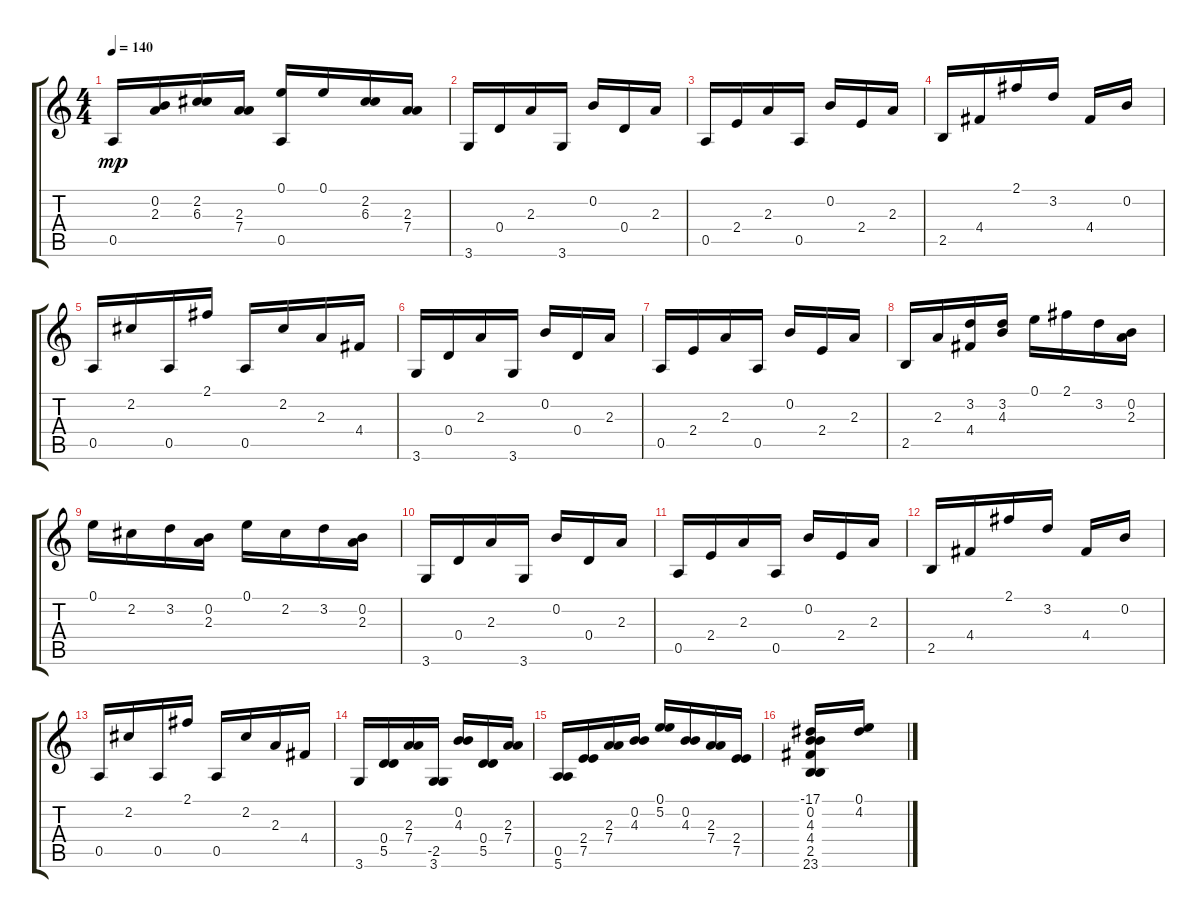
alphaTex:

\track "" {instrument acousticguitarnylon}
\staff {score tabs}
\tuning (E4 B3 G3 D3 A2 E2) {hide}
\ts (4 4)
\tempo 140
\clef g2
\ks c
0.5.16{dy mp} (0.2 2.3).16 (2.2 6.3).16 (2.3 7.4).16 (0.1 0.5).16 0.1.16 (2.2 6.3).16 (2.3 7.4).16 |
3.6.16 0.4.16 2.3.16 3.6.16 0.2.16 0.4.16 2.3.16 |
0.5.16 2.4.16 2.3.16 0.5.16 0.2.16 2.4.16 2.3.16 |
2.5.16 4.4.16 2.1.16 3.2.16 4.4.16 0.2.16 |
0.5.16 2.2.16 0.5.16 2.1.16 0.5.16 2.2.16 2.3.16 4.4.16 |
3.6.16 0.4.16 2.3.16 3.6.16 0.2.16 0.4.16 2.3.16 |
0.5.16 2.4.16 2.3.16 0.5.16 0.2.16 2.4.16 2.3.16 |
2.5.16 2.3.16 (3.2 4.4).16 (3.2 4.3).16 0.1.16 2.1.16 3.2.16 (0.2 2.3).16 |
0.1.16 2.2.16 3.2.16 (0.2 2.3).16 0.1.16 2.2.16 3.2.16 (0.2 2.3).16 |
3.6.16 0.4.16 2.3.16 3.6.16 0.2.16 0.4.16 2.3.16 |
0.5.16 2.4.16 2.3.16 0.5.16 0.2.16 2.4.16 2.3.16 |
2.5.16 4.4.16 2.1.16 3.2.16 4.4.16 0.2.16 |
0.5.16 2.2.16 0.5.16 2.1.16 0.5.16 2.2.16 2.3.16 4.4.16 |
3.6.16 (0.4 5.5).16 (2.3 7.4).16 (-2.5 3.6).16 (0.2 4.3).16 (0.4 5.5).16 (2.3 7.4).16 |
(0.5 5.6).16 (2.4 7.5).16 (2.3 7.4).16 (0.2 4.3).16 (0.1 5.2).16 (0.2 4.3).16 (2.3 7.4).16 (2.4 7.5).16 |
(-17.1 0.2 4.3 4.4 2.5 23.6).16 (0.1 4.2).16
